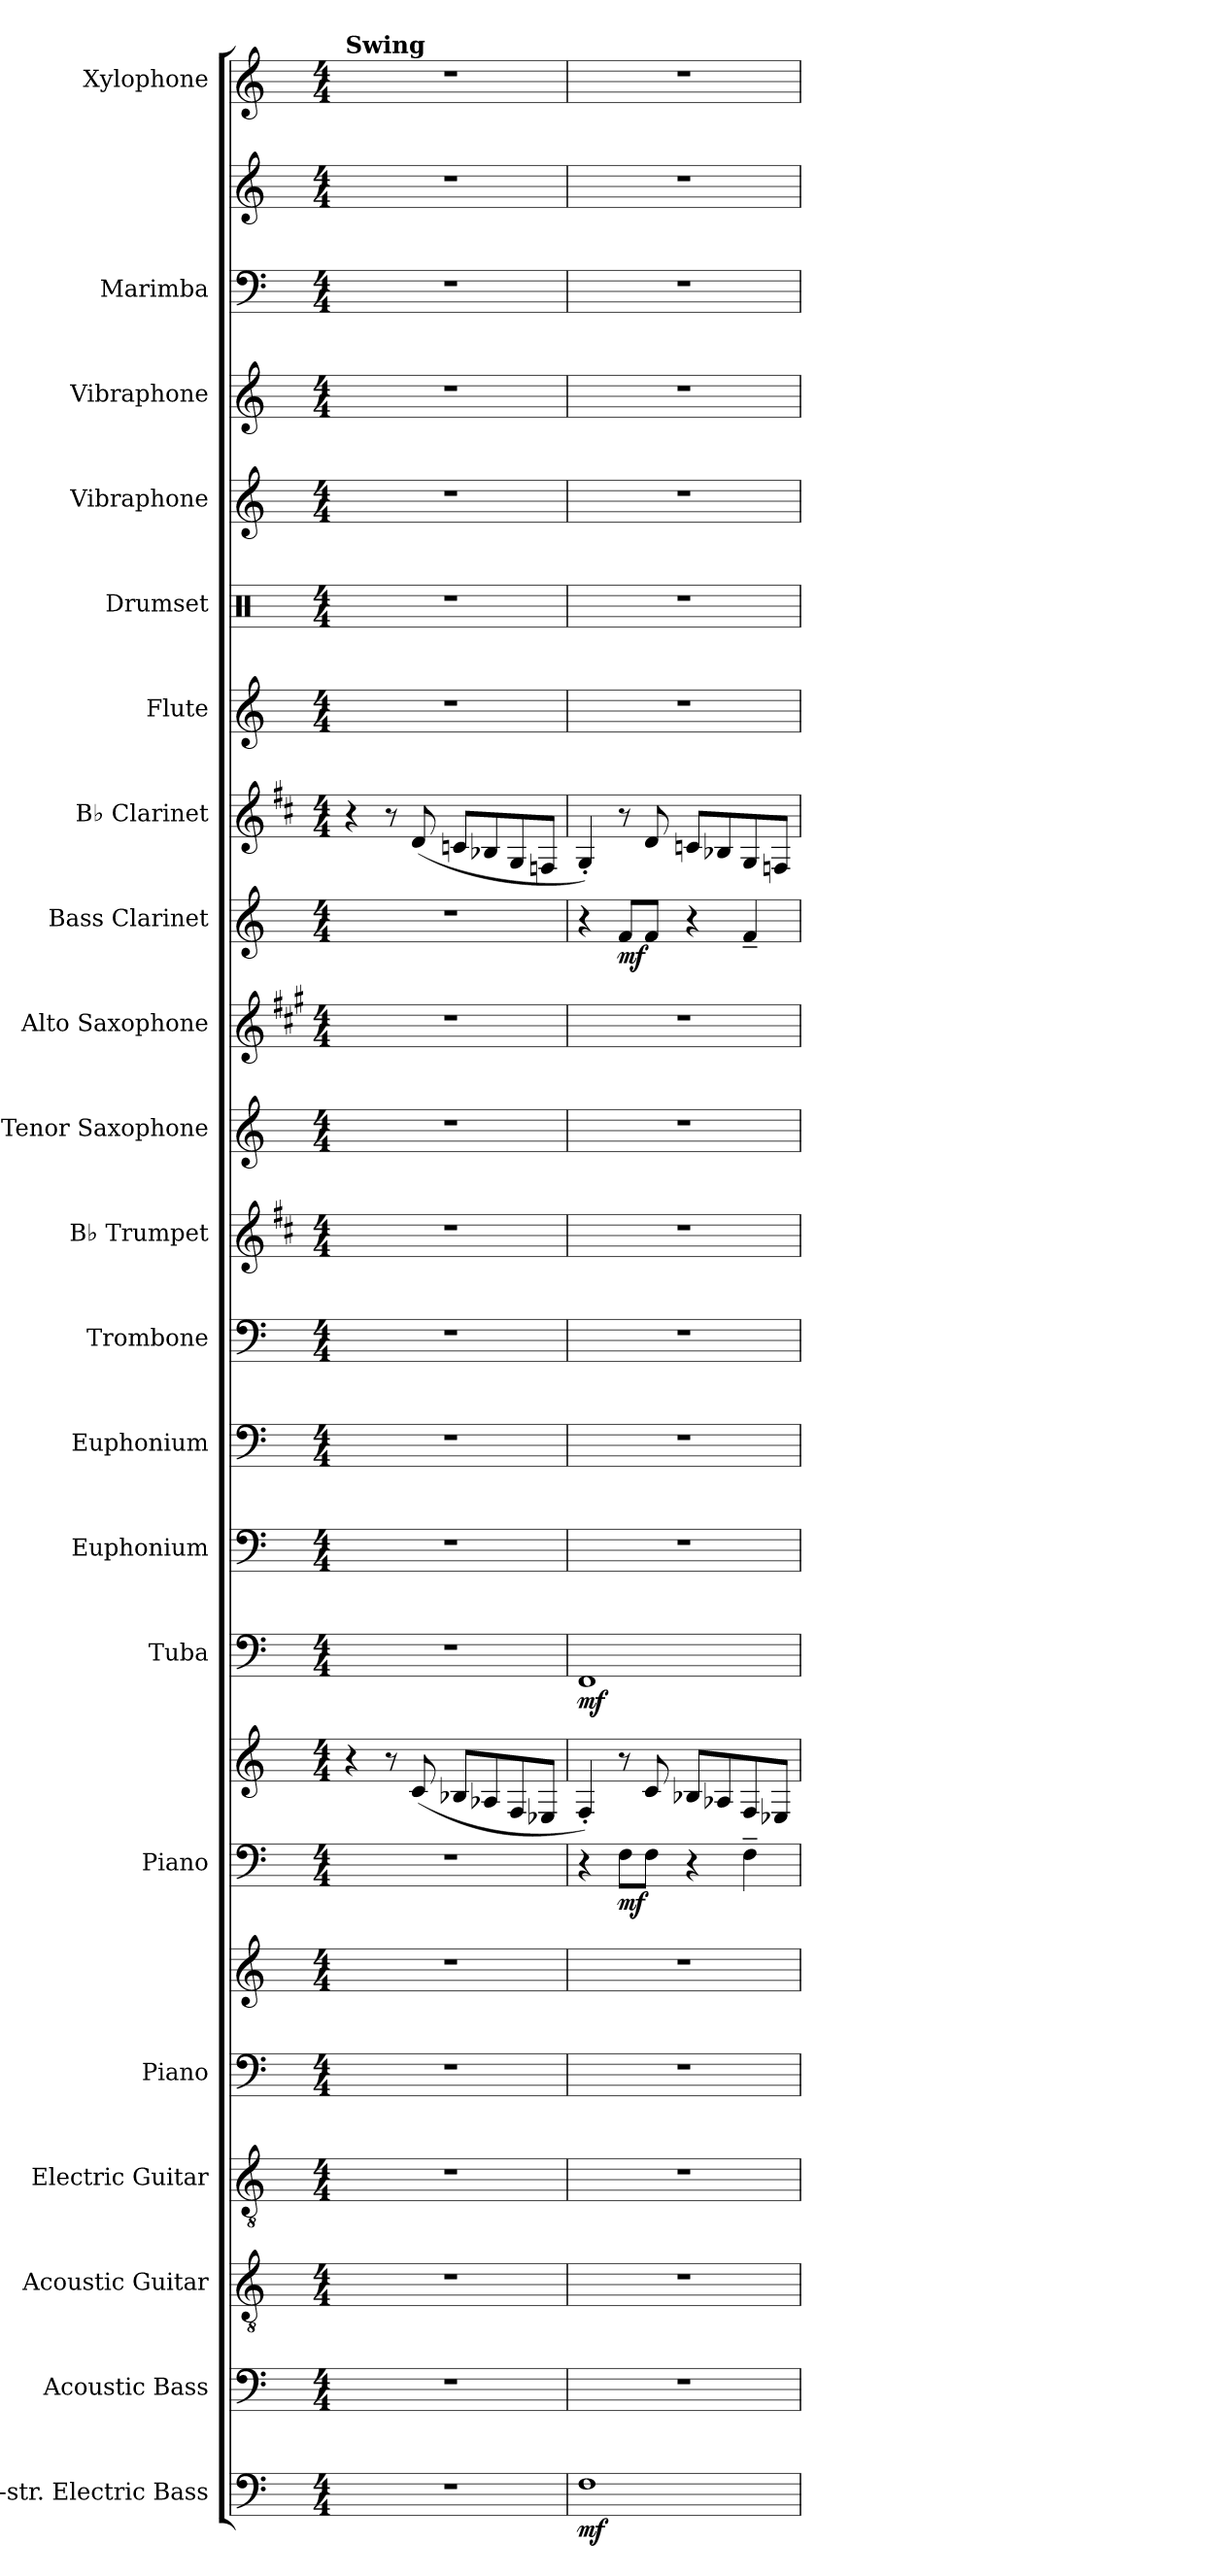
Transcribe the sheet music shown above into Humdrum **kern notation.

**kern	**dynam	**kern	**kern	**kern	**kern	**kern	**kern	**kern	**dynam	**kern	**dynam	**kern	**kern	**kern	**kern	**kern	**kern	**kern	**dynam	**kern	**kern	**kern	**kern	**kern	**kern	**kern	**kern
*part21	*part21	*part20	*part19	*part18	*part17	*part17	*part16	*part16	*part16	*part15	*part15	*part14	*part13	*part12	*part11	*part10	*part9	*part8	*part8	*part7	*part6	*part5	*part4	*part3	*part2	*part2	*part1
*staff24	*staff24	*staff23	*staff22	*staff21	*staff20	*staff19	*staff18	*staff17	*staff17/18	*staff16	*staff16	*staff15	*staff14	*staff13	*staff12	*staff11	*staff10	*staff9	*staff9	*staff8	*staff7	*staff6	*staff5	*staff4	*staff3	*staff2	*staff1
*I"5-str. Electric Bass	*	*I"Acoustic Bass	*I"Acoustic Guitar	*I"Electric Guitar	*I"Piano	*	*I"Piano	*	*	*I"Tuba	*	*I"Euphonium	*I"Euphonium	*I"Trombone	*I"B♭ Trumpet	*I"Tenor Saxophone	*I"Alto Saxophone	*I"Bass Clarinet	*	*I"B♭ Clarinet	*I"Flute	*I"Drumset	*I"Vibraphone	*I"Vibraphone	*I"Marimba	*	*I"Xylophone
*I'El. B.	*	*I'Bass	*I'Guit.	*I'El. Guit.	*I'Pno.	*	*I'Pno.	*	*	*I'Tba.	*	*I'Euph.	*I'Euph.	*I'Tbn.	*I'B♭ Tpt.	*I'T. Sax.	*I'A. Sax.	*I'B. Cl.	*	*I'B♭ Cl.	*I'Fl.	*I'Drs.	*I'Vib.	*I'Vib.	*I'Mrm.	*	*I'Xyl.
*clefF4	*	*clefF4	*clefGv2	*clefGv2	*clefF4	*clefG2	*clefF4	*clefG2	*	*clefF4	*	*clefF4	*clefF4	*clefF4	*clefG2	*clefG2	*clefG2	*clefG2	*	*clefG2	*clefG2	*clefX	*clefG2	*clefG2	*clefF4	*clefG2	*clefG2
*ITrd7c12	*	*ITrd7c12	*	*	*	*	*	*	*	*	*	*	*	*	*ITrd1c2	*ITrd8c14	*ITrd5c9	*ITrd8c14	*	*ITrd1c2	*	*	*	*	*	*	*ITrd-7c-12
*k[]	*	*k[]	*k[]	*k[]	*k[]	*k[]	*k[]	*k[]	*	*k[]	*	*k[]	*k[]	*k[]	*k[]	*k[]	*k[]	*k[]	*	*k[]	*k[]	*k[]	*k[]	*k[]	*k[]	*k[]	*k[]
*M4/4	*	*M4/4	*M4/4	*M4/4	*M4/4	*M4/4	*M4/4	*M4/4	*	*M4/4	*	*M4/4	*M4/4	*M4/4	*M4/4	*M4/4	*M4/4	*M4/4	*	*M4/4	*M4/4	*M4/4	*M4/4	*M4/4	*M4/4	*M4/4	*M4/4
*MM210	*	*MM210	*MM210	*MM210	*MM210	*MM210	*MM210	*MM210	*	*MM210	*	*MM210	*MM210	*MM210	*MM210	*MM210	*MM210	*MM210	*	*MM210	*MM210	*MM210	*MM210	*MM210	*MM210	*MM210	*MM210
=1	=1	=1	=1	=1	=1	=1	=1	=1	=1	=1	=1	=1	=1	=1	=1	=1	=1	=1	=1	=1	=1	=1	=1	=1	=1	=1	=1
!	!	!	!	!	!	!	!	!	!	!	!	!	!	!	!	!	!	!	!	!	!	!	!	!	!	!	!LO:TX:a:B:t=Swing
1r	.	1r	1r	1r	1r	1r	1r	4r	.	1r	.	1r	1r	1r	1r	1r	1r	1r	.	4r	1r	1r	1r	1r	1r	1r	1r
.	.	.	.	.	.	.	.	8r	.	.	.	.	.	.	.	.	.	.	.	8r	.	.	.	.	.	.	.
.	.	.	.	.	.	.	.	(8c/	.	.	.	.	.	.	.	.	.	.	.	(8c/	.	.	.	.	.	.	.
.	.	.	.	.	.	.	.	8B-X/L	.	.	.	.	.	.	.	.	.	.	.	8B-X/L	.	.	.	.	.	.	.
.	.	.	.	.	.	.	.	8A-X/	.	.	.	.	.	.	.	.	.	.	.	8A-X/	.	.	.	.	.	.	.
.	.	.	.	.	.	.	.	8F/	.	.	.	.	.	.	.	.	.	.	.	8F/	.	.	.	.	.	.	.
.	.	.	.	.	.	.	.	8E-X/J	.	.	.	.	.	.	.	.	.	.	.	8E-X/J	.	.	.	.	.	.	.
=2	=2	=2	=2	=2	=2	=2	=2	=2	=2	=2	=2	=2	=2	=2	=2	=2	=2	=2	=2	=2	=2	=2	=2	=2	=2	=2	=2
!	!LO:DY:b	!	!	!	!	!	!	!	!	!	!LO:DY:b	!	!	!	!	!	!	!	!	!	!	!	!	!	!	!	!
1FF	mf	1r	1r	1r	1r	1r	4r	4F'/)	.	1FF	mf	1r	1r	1r	1r	1r	1r	4r	.	4F'/)	1r	1r	1r	1r	1r	1r	1r
!	!	!	!	!	!	!	!	!	!LO:DY:b=2	!	!	!	!	!	!	!	!	!	!LO:DY:b	!	!	!	!	!	!	!	!
.	.	.	.	.	.	.	8F\L	8r	mf	.	.	.	.	.	.	.	.	8F/L	mf	8r	.	.	.	.	.	.	.
.	.	.	.	.	.	.	8F\J	8c/	.	.	.	.	.	.	.	.	.	8F/J	.	8c/	.	.	.	.	.	.	.
.	.	.	.	.	.	.	4r	8B-X/L	.	.	.	.	.	.	.	.	.	4r	.	8B-X/L	.	.	.	.	.	.	.
.	.	.	.	.	.	.	.	8A-X/	.	.	.	.	.	.	.	.	.	.	.	8A-X/	.	.	.	.	.	.	.
.	.	.	.	.	.	.	4F~\	8F/	.	.	.	.	.	.	.	.	.	4F~/	.	8F/	.	.	.	.	.	.	.
.	.	.	.	.	.	.	.	8E-X/J	.	.	.	.	.	.	.	.	.	.	.	8E-X/J	.	.	.	.	.	.	.
=	=	=	=	=	=	=	=	=	=	=	=	=	=	=	=	=	=	=	=	=	=	=	=	=	=	=	=
*-	*-	*-	*-	*-	*-	*-	*-	*-	*-	*-	*-	*-	*-	*-	*-	*-	*-	*-	*-	*-	*-	*-	*-	*-	*-	*-	*-
